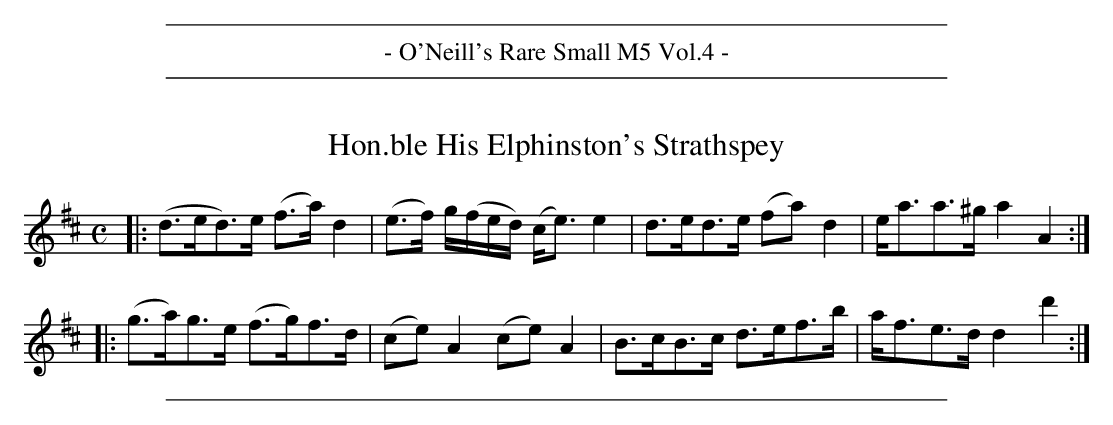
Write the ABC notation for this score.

X:1
T: Hon.ble His Elphinston's Strathspey
M: C
L: 1/8
K: D
|:\
(d>ed)>e (f>a)d2 | (e>f) g/(f/e/d/) (c<e)e2 |\
d>ed>e (fa)d2 | e<aa>^g a2A2 ::
(g>a)g>e (f>g)f>d | (ce)A2 (ce)A2 |\
B>cB>c d>ef>b | a<fe>d d2d'2 :|
